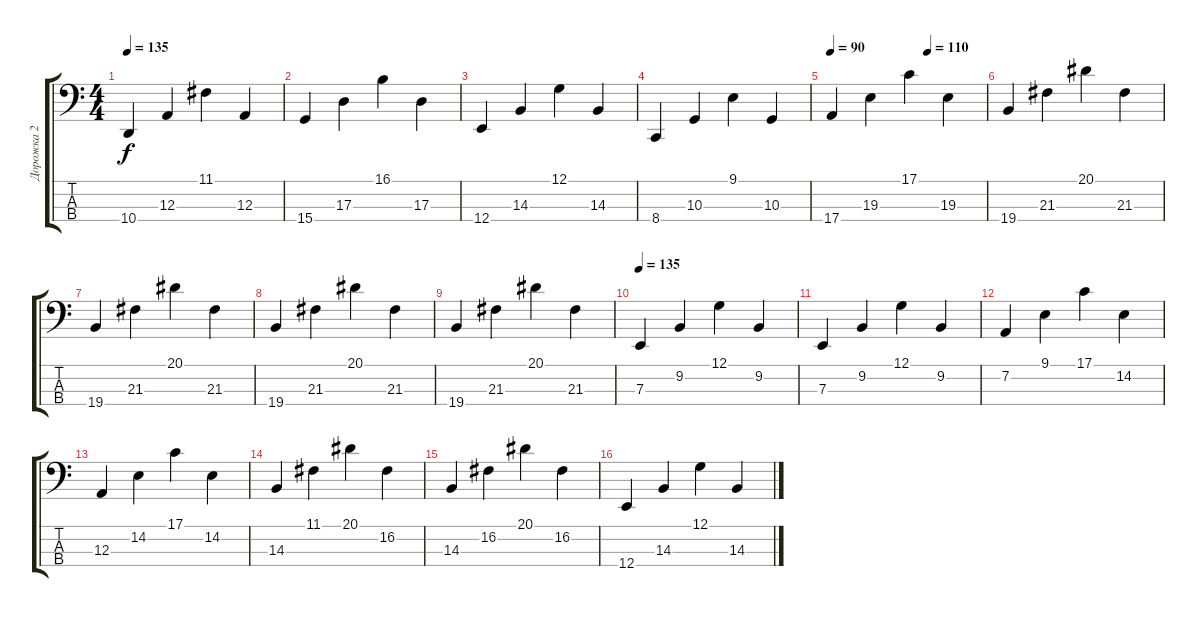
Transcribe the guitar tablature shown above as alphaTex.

\track ("Дорожка 2" "Дорожка 2") {instrument acousticgrandpiano}
\staff {score tabs}
\tuning (G2 D2 A1 E1) {hide}
\ts (4 4)
\tempo 135
\clef f4
\ks c
10.4.4{dy f} 12.3.4 11.1.4 12.3.4 |
15.4.4 17.3.4 16.1.4 17.3.4 |
12.4.4 14.3.4 12.1.4 14.3.4 |
8.4.4 10.3.4 9.1.4 10.3.4 |
\tempo 90
\tempo (110 0.625)
17.4.4 19.3.4 17.1.4 19.3.4 |
19.4.4 21.3.4 20.1.4 21.3.4 |
19.4.4 21.3.4 20.1.4 21.3.4 |
19.4.4 21.3.4 20.1.4 21.3.4 |
19.4.4 21.3.4 20.1.4 21.3.4 |
\tempo 135
7.3.4 9.2.4 12.1.4 9.2.4 |
7.3.4 9.2.4 12.1.4 9.2.4 |
7.2.4 9.1.4 17.1.4 14.2.4 |
12.3.4 14.2.4 17.1.4 14.2.4 |
14.3.4 11.1.4 20.1.4 16.2.4 |
14.3.4 16.2.4 20.1.4 16.2.4 |
12.4.4 14.3.4 12.1.4 14.3.4
